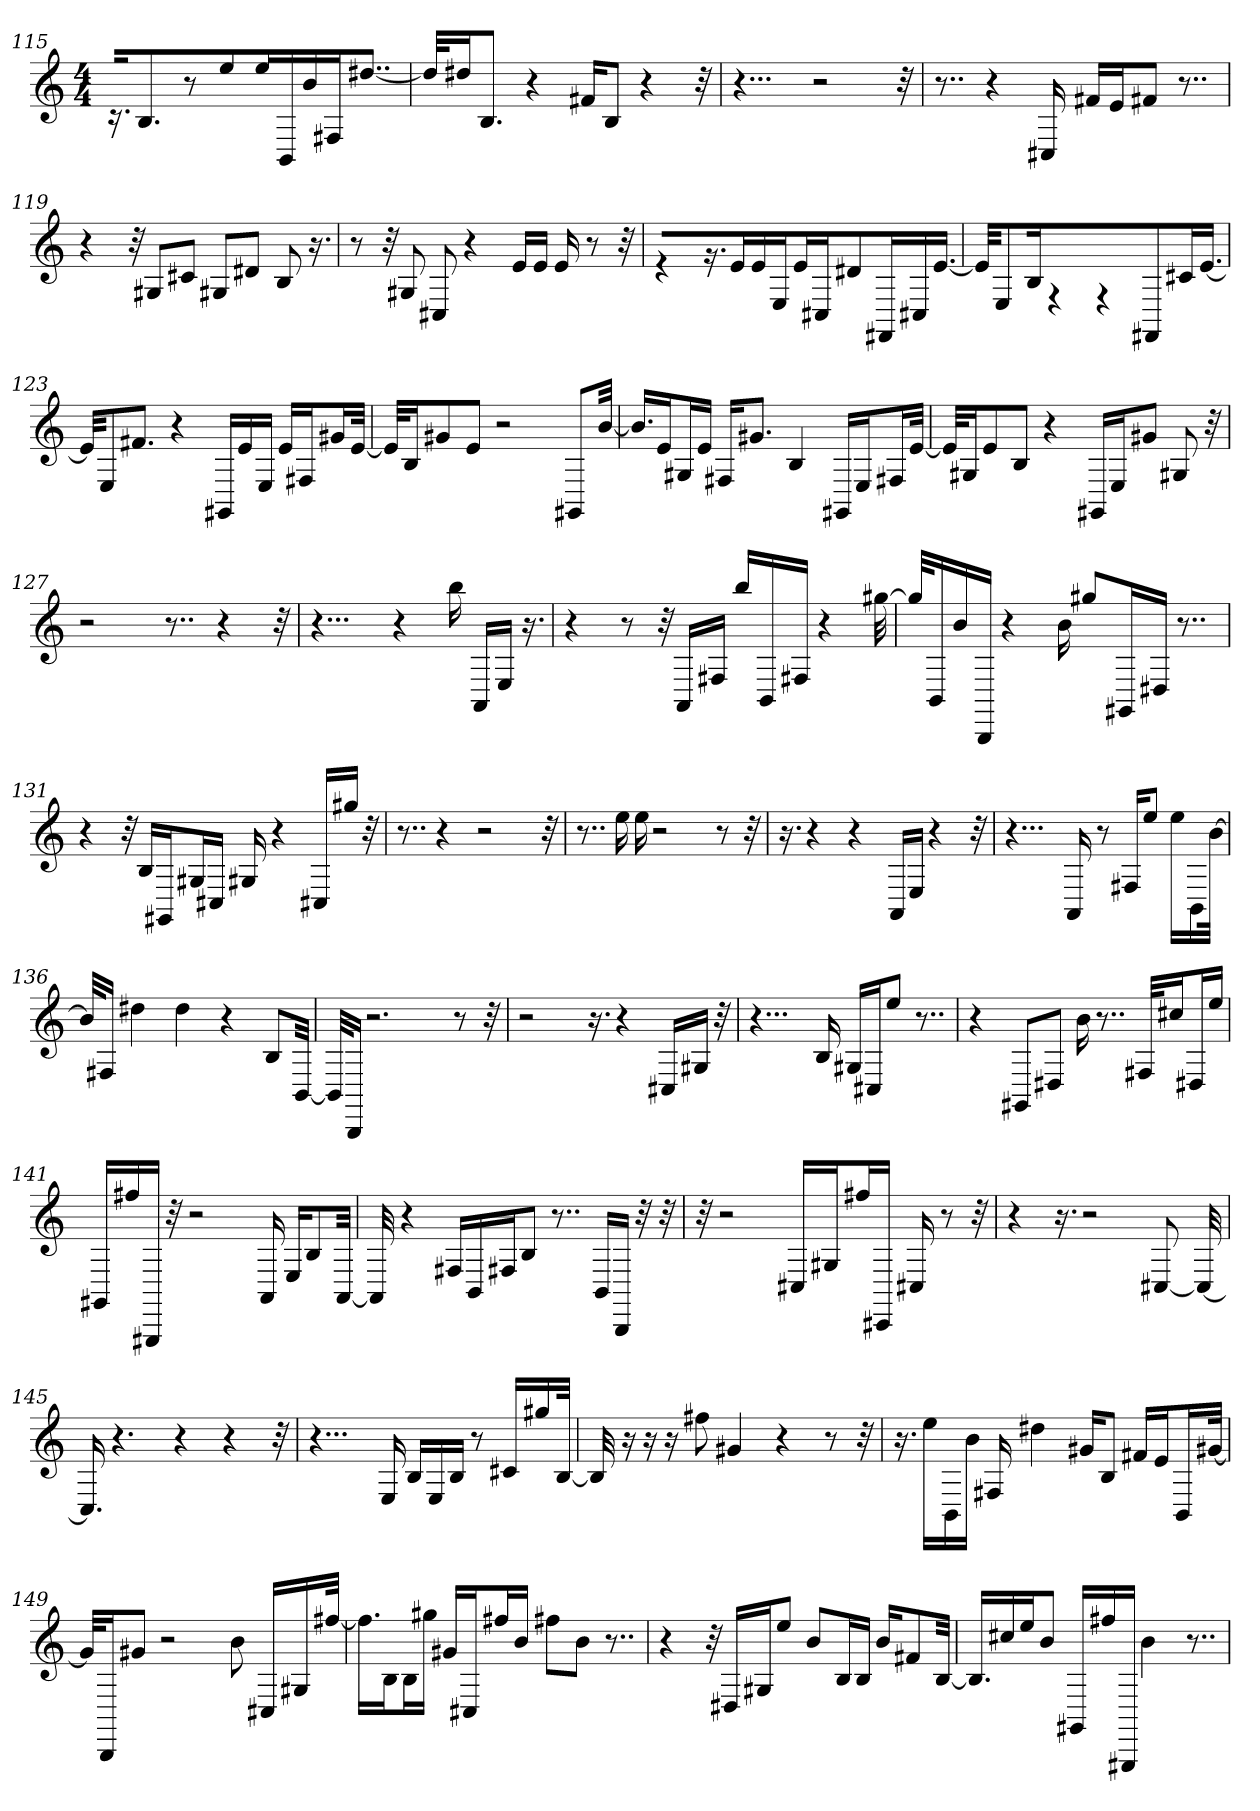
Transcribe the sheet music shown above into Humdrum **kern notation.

**kern
*part1
*staff1
*clefG2
*M4/4
=115
16.r
8.B
8r
8ee
16ee/LL
16BB/J
16b/L
16F#X/JJ
[8..dd#XJ
=116
32dd#/KLL]
16dd#X/J
8.B/J
4r
16f#X/KL
8B/J
4r
32r
=117
4...r
2r
32r
=118
8..r
4r
16C#X
16f#X/LL
16e/J
8f#X/J
8..r
=119
4r
32r
8G#X/L
8c#X/J
8G#X/L
8d#X/J
8B
16.r
=120
8r
32r
8G#X
8C#X
4r
16e/LL
16e/JJ
16e
8r
32r
=121
4r
16.r
16e/LL
16e/
16E/JJ
16e/LL
16C#X/J
8d#X/J
16FF#X/LL
16C#X/J
[16.e/JJ
=122
32e/KKL]
8E/
16B/Jk
4r
4r
8FF#X
16c#X/KL
[16.e/JJ
=123
32e/KKL]
8E/
8.f#X/J
4r
16GG#X/LL
16e/
16E/JJ
16e/LL
16F#X/J
16g#X/L
[32e/JJk
=124
32e/KLL]
16B/J
8g#X/
8e/J
2r
8GG#X/L
[32b/Jkk
=125
16.b/LL]
16e/J
16G#X/L
16e/JJ
16F#X/KL
8.g#X/J
4B
16GG#X/LL
16E/J
16F#X/L
[32e/JJk
=126
32e/KLL]
16G#X/J
8e/
8B/J
4r
16GG#X/KL
16E/K
8g#X/J
8G#X
32r
=127
2r
8..r
4r
32r
=128
4...r
4r
16bb
16AA/LL
16E/JJ
16.r
=129
4r
8r
32r
16AA/LL
16F#X/JJ
16bb/LL
16BB/
16F#X/JJ
4r
[32gg#X
=130
32gg#/KLL]
16BB/
16b/
16BBB/JJ
4r
16b
8gg#X/L
16GG#X/L
16D#X/JJ
8..r
=131
4r
32r
16B/LL
16GG#X/J
16G#X/L
16C#X/JJ
16G#X
4r
16C#X/LL
16gg#X/JJ
32r
=132
8..r
4r
2r
32r
=133
8..r
16ee
16ee
2r
8r
32r
=134
16.r
4r
4r
16AA/LL
16E/JJ
4r
32r
=135
4...r
16AA
8r
16F#X/KL
8ee/J
16ee\LL
16BB\
[32b\JJk
=136
32b/KLL]
16F#X/JJ
4dd#X
4dd#
4r
8B/L
[32BB/Jkk
=137
32BB/KLL]
16BBB/JJ
2.r
8r
32r
=138
2r
16.r
4r
16C#X/LL
16G#X/JJ
32r
=139
4...r
16B
16G#X/LL
16C#X/J
8ee/J
8..r
=140
4r
8GG#X/L
8D#X/J
16b
8..r
32F#X/KLL
16cc#X/J
16D#X/L
16ee/JJ
=141
16GG#X/LL
16ff#X/
16GGG#X/JJ
32r
2r
16AA
16E/KL
8B/
[32AA/Jkk
=142
32AA]
4r
16F#X/LL
16BB/J
16F#X/K
8B/J
8..r
16BB/LL
16BBB/JJ
32r
32r
=143
32r
2r
16C#X/LL
16G#X/J
16ff#X/L
16CC#X/JJ
16C#X
8r
32r
=144
4r
16.r
2r
[8C#X
32C#_
=145
16.C#]
4.r
4r
4r
32r
=146
4...r
16E
16B/LL
16E/
16B/JJ
8r
16c#X/LL
16gg#X/
[32B/JJk
=147
32B]
16r
16r
16r
8ff#X
4g#X
4r
8r
32r
=148
16.r
16ee\LL
16BB\
16b\JJ
16F#X
4dd#X
16g#X/KL
8B/J
16f#X/LL
16e/J
16BB/L
[32g#X/JJk
=149
32g#/KLL]
16BBB/J
8g#X/J
2r
8b
16C#X/LL
16G#X/
[32ff#X/JJk
=150
16.ff#\LL]
16B\J
16B\L
16gg#X\JJ
16g#X/LL
16C#X/J
16ff#X/L
16b/JJ
8ff#X\L
8b\J
8..r
=151
4r
32r
16D#X/LL
16G#X/J
8ee/J
8b/L
16B/L
16B/JJ
16b/KL
8f#X/
[32B/Jkk
=152
16.B/LL]
16cc#X/J
16ee/K
8b/J
16GG#X/LL
16ff#X/
16GGG#X/JJ
4b
8..r
=
*-
